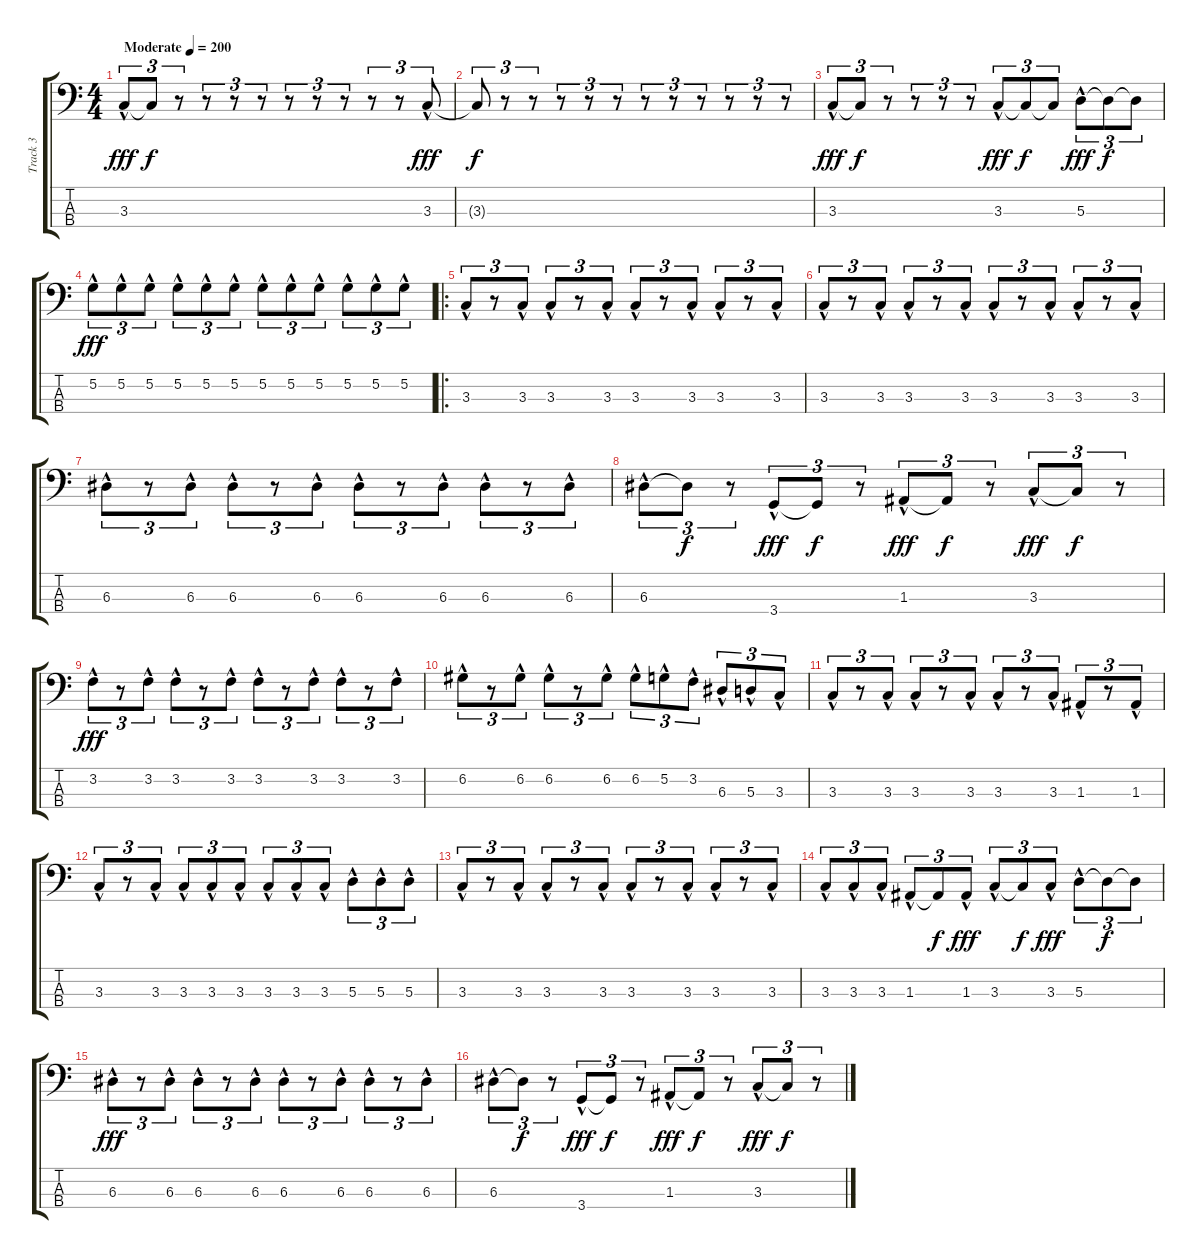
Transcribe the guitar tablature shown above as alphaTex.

\track ("Track 3" "Track 3") {instrument electricbasspick bank 2}
\staff {score tabs}
\tuning (G2 D2 A1 E1) {hide}
\ts (4 4)
\tempo (200 "Moderate")
\clef f4
\ks c
3.3{hac}.8{tu (3 2) dy fff instrument electricbasspick} 3.3{t}.8{tu (3 2) dy f} r.8{tu (3 2)} r.8{tu (3 2)} r.8{tu (3 2)} r.8{tu (3 2)} r.8{tu (3 2)} r.8{tu (3 2)} r.8{tu (3 2)} r.8{tu (3 2)} r.8{tu (3 2)} 3.3{hac}.8{tu (3 2) dy fff} |
3.3{t}.8{tu (3 2) dy f} r.8{tu (3 2)} r.8{tu (3 2)} r.8{tu (3 2)} r.8{tu (3 2)} r.8{tu (3 2)} r.8{tu (3 2)} r.8{tu (3 2)} r.8{tu (3 2)} r.8{tu (3 2)} r.8{tu (3 2)} r.8{tu (3 2)} |
3.3{hac}.8{tu (3 2) dy fff} 3.3{t}.8{tu (3 2) dy f} r.8{tu (3 2)} r.8{tu (3 2)} r.8{tu (3 2)} r.8{tu (3 2)} 3.3{hac}.8{tu (3 2) dy fff} 3.3{t}.8{tu (3 2) dy f} 3.3{t}.8{tu (3 2)} 5.3{hac}.8{tu (3 2) dy fff} 5.3{t}.8{tu (3 2) dy f} 5.3{t}.8{tu (3 2)} |
5.2{hac}.8{tu (3 2) dy fff} 5.2{hac}.8{tu (3 2)} 5.2{hac}.8{tu (3 2)} 5.2{hac}.8{tu (3 2)} 5.2{hac}.8{tu (3 2)} 5.2{hac}.8{tu (3 2)} 5.2{hac}.8{tu (3 2)} 5.2{hac}.8{tu (3 2)} 5.2{hac}.8{tu (3 2)} 5.2{hac}.8{tu (3 2)} 5.2{hac}.8{tu (3 2)} 5.2{hac}.8{tu (3 2)} |
\ro
3.3{hac}.8{tu (3 2)} r.8{tu (3 2)} 3.3{hac}.8{tu (3 2)} 3.3{hac}.8{tu (3 2)} r.8{tu (3 2)} 3.3{hac}.8{tu (3 2)} 3.3{hac}.8{tu (3 2)} r.8{tu (3 2)} 3.3{hac}.8{tu (3 2)} 3.3{hac}.8{tu (3 2)} r.8{tu (3 2)} 3.3{hac}.8{tu (3 2)} |
3.3{hac}.8{tu (3 2)} r.8{tu (3 2)} 3.3{hac}.8{tu (3 2)} 3.3{hac}.8{tu (3 2)} r.8{tu (3 2)} 3.3{hac}.8{tu (3 2)} 3.3{hac}.8{tu (3 2)} r.8{tu (3 2)} 3.3{hac}.8{tu (3 2)} 3.3{hac}.8{tu (3 2)} r.8{tu (3 2)} 3.3{hac}.8{tu (3 2)} |
6.3{hac}.8{tu (3 2)} r.8{tu (3 2)} 6.3{hac}.8{tu (3 2)} 6.3{hac}.8{tu (3 2)} r.8{tu (3 2)} 6.3{hac}.8{tu (3 2)} 6.3{hac}.8{tu (3 2)} r.8{tu (3 2)} 6.3{hac}.8{tu (3 2)} 6.3{hac}.8{tu (3 2)} r.8{tu (3 2)} 6.3{hac}.8{tu (3 2)} |
6.3{hac}.8{tu (3 2)} 6.3{t}.8{tu (3 2) dy f} r.8{tu (3 2)} 3.4{hac}.8{tu (3 2) dy fff} 3.4{t}.8{tu (3 2) dy f} r.8{tu (3 2)} 1.3{hac}.8{tu (3 2) dy fff} 1.3{t}.8{tu (3 2) dy f} r.8{tu (3 2)} 3.3{hac}.8{tu (3 2) dy fff} 3.3{t}.8{tu (3 2) dy f} r.8{tu (3 2)} |
3.2{hac}.8{tu (3 2) dy fff} r.8{tu (3 2)} 3.2{hac}.8{tu (3 2)} 3.2{hac}.8{tu (3 2)} r.8{tu (3 2)} 3.2{hac}.8{tu (3 2)} 3.2{hac}.8{tu (3 2)} r.8{tu (3 2)} 3.2{hac}.8{tu (3 2)} 3.2{hac}.8{tu (3 2)} r.8{tu (3 2)} 3.2{hac}.8{tu (3 2)} |
6.2{hac}.8{tu (3 2)} r.8{tu (3 2)} 6.2{hac}.8{tu (3 2)} 6.2{hac}.8{tu (3 2)} r.8{tu (3 2)} 6.2{hac}.8{tu (3 2)} 6.2{hac}.8{tu (3 2)} 5.2{hac}.8{tu (3 2)} 3.2{hac}.8{tu (3 2)} 6.3{hac}.8{tu (3 2)} 5.3{hac}.8{tu (3 2)} 3.3{hac}.8{tu (3 2)} |
3.3{hac}.8{tu (3 2)} r.8{tu (3 2)} 3.3{hac}.8{tu (3 2)} 3.3{hac}.8{tu (3 2)} r.8{tu (3 2)} 3.3{hac}.8{tu (3 2)} 3.3{hac}.8{tu (3 2)} r.8{tu (3 2)} 3.3{hac}.8{tu (3 2)} 1.3{hac}.8{tu (3 2)} r.8{tu (3 2)} 1.3{hac}.8{tu (3 2)} |
3.3{hac}.8{tu (3 2)} r.8{tu (3 2)} 3.3{hac}.8{tu (3 2)} 3.3{hac}.8{tu (3 2)} 3.3{hac}.8{tu (3 2)} 3.3{hac}.8{tu (3 2)} 3.3{hac}.8{tu (3 2)} 3.3{hac}.8{tu (3 2)} 3.3{hac}.8{tu (3 2)} 5.3{hac}.8{tu (3 2)} 5.3{hac}.8{tu (3 2)} 5.3{hac}.8{tu (3 2)} |
3.3{hac}.8{tu (3 2)} r.8{tu (3 2)} 3.3{hac}.8{tu (3 2)} 3.3{hac}.8{tu (3 2)} r.8{tu (3 2)} 3.3{hac}.8{tu (3 2)} 3.3{hac}.8{tu (3 2)} r.8{tu (3 2)} 3.3{hac}.8{tu (3 2)} 3.3{hac}.8{tu (3 2)} r.8{tu (3 2)} 3.3{hac}.8{tu (3 2)} |
3.3{hac}.8{tu (3 2)} 3.3{hac}.8{tu (3 2)} 3.3{hac}.8{tu (3 2)} 1.3{hac}.8{tu (3 2)} 1.3{t}.8{tu (3 2) dy f} 1.3{hac}.8{tu (3 2) dy fff} 3.3{hac}.8{tu (3 2)} 3.3{t}.8{tu (3 2) dy f} 3.3{hac}.8{tu (3 2) dy fff} 5.3{hac}.8{tu (3 2)} 5.3{t}.8{tu (3 2) dy f} 5.3{t}.8{tu (3 2)} |
6.3{hac}.8{tu (3 2) dy fff} r.8{tu (3 2)} 6.3{hac}.8{tu (3 2)} 6.3{hac}.8{tu (3 2)} r.8{tu (3 2)} 6.3{hac}.8{tu (3 2)} 6.3{hac}.8{tu (3 2)} r.8{tu (3 2)} 6.3{hac}.8{tu (3 2)} 6.3{hac}.8{tu (3 2)} r.8{tu (3 2)} 6.3{hac}.8{tu (3 2)} |
6.3{hac}.8{tu (3 2)} 6.3{t}.8{tu (3 2) dy f} r.8{tu (3 2)} 3.4{hac}.8{tu (3 2) dy fff} 3.4{t}.8{tu (3 2) dy f} r.8{tu (3 2)} 1.3{hac}.8{tu (3 2) dy fff} 1.3{t}.8{tu (3 2) dy f} r.8{tu (3 2)} 3.3{hac}.8{tu (3 2) dy fff} 3.3{t}.8{tu (3 2) dy f} r.8{tu (3 2)}
